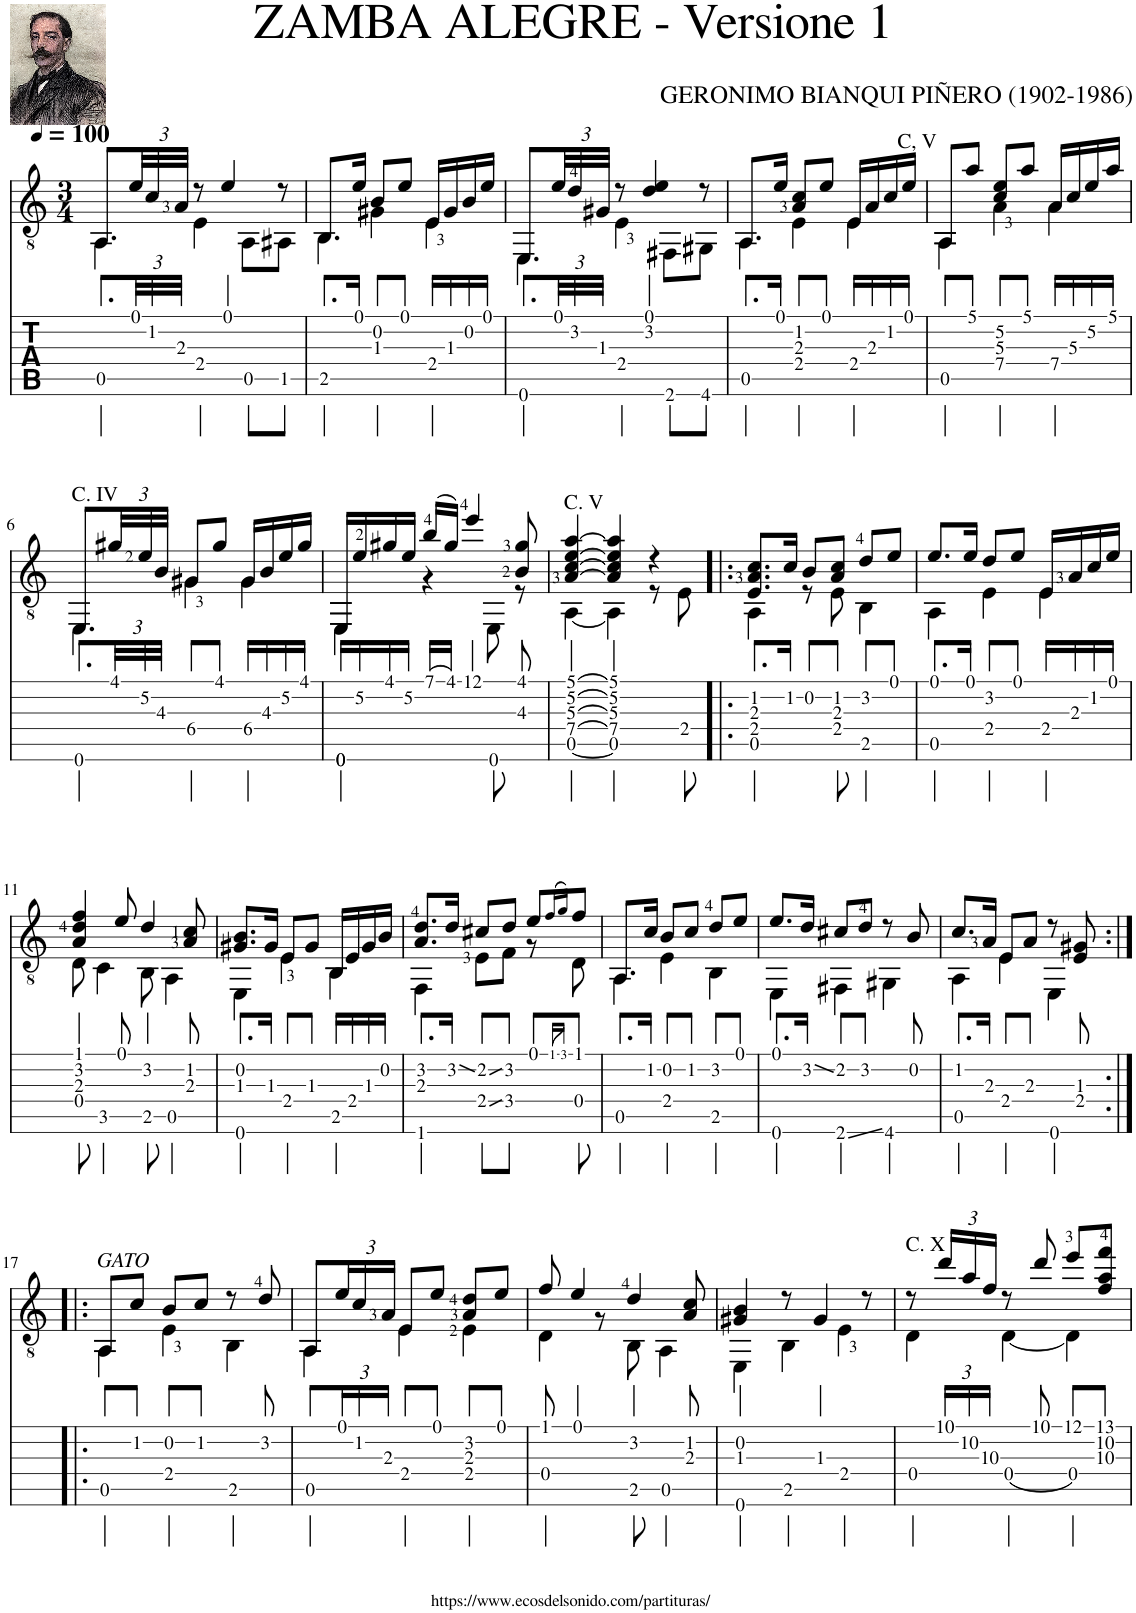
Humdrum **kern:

**kern	**kern
*part2	*part1
*staff2	*staff1
*I"Chitarra classica (Intavolatura)	*I"Chitarra classica
*stria6	*
*	*clefGv2
*k[]	*k[]
*M3/4	*M3/4
*MM100	*MM100
=1	=1
*^	*^
8.AA/L	4AA\	8.AA/L	4AA\
*Xbrackettup	*	*Xbrackettup	*
48e/LL	.	48e/LL	.
48c/	.	48c/	.
48A/JJJ	.	48A/JJJ	.
8r	4E\	8r	4E\
4e/	.	4e/	.
.	8AA\L	.	8AA\L
8r	8AA#X\J	8r	8AA#X\J
=2	=2	=2	=2
8.BB/L	4BB\	8.BB/L	4BB\
16e/Jk	.	16e/Jk	.
8B/L	4G#X\	8B/L	4G#X\
8e/J	.	8e/J	.
16E/LL	4E\	16E/LL	4E\
16G#/	.	16G#/	.
16B/	.	16B/	.
16e/JJ	.	16e/JJ	.
=3	=3	=3	=3
8.EE/L	4EE\	8.EE/L	4EE\
48e/LL	.	48e/LL	.
48d/	.	48d/	.
48G#X/JJJ	.	48G#X/JJJ	.
8r	4E\	8r	4E\
4d/ 4e/	.	4d/ 4e/	.
.	8FF#X\L	.	8FF#X\L
8r	8GG#X\J	8r	8GG#X\J
=4	=4	=4	=4
8.AA/L	4AA\	8.AA/L	4AA\
16e/Jk	.	16e/Jk	.
8A/ 8c/L	4E\	8A/ 8c/L	4E\
8e/J	.	8e/J	.
16E/LL	4E\	16E/LL	4E\
16A/	.	16A/	.
16c/	.	16c/	.
16e/JJ	.	16e/JJ	.
=5	=5	=5	=5
!	!	!LO:TX:a:t=C, V	!
8AA/L	4AA\	8AA/L	4AA\
8a/J	.	8a/J	.
8c/ 8e/L	4A\	8c/ 8e/L	4A\
8a/J	.	8a/J	.
16A/LL	4A\	16A/LL	4A\
16c/	.	16c/	.
16e/	.	16e/	.
16a/JJ	.	16a/JJ	.
!!LO:LB:g=z	!!
=6	=6	=6	=6
!	!	!LO:TX:a:t=C. IV	!
8.EE/L	4EE\	8.EE/L	4EE\
48g#X/LL	.	48g#X/LL	.
48e/	.	48e/	.
48B/JJJ	.	48B/JJJ	.
8G#X/L	4G#\	8G#X/L	4G#\
8g#/J	.	8g#/J	.
16G#/LL	4G#\	16G#/LL	4G#\
16B/	.	16B/	.
16e/	.	16e/	.
16g#/JJ	.	16g#/JJ	.
=7	=7	=7	=7
16EE/LL	4EE\	16EE/LL	4EE\
16e/	.	16e/	.
16g#X/	.	16g#X/	.
16e/JJ	.	16e/JJ	.
(16b/LL	4r	(16b/LL	4r
16g#/JJ)	.	16g#/JJ)	.
4ee/	.	4ee/	.
.	8EE\	.	8EE\
8B/ 8g#/	8r	8B/ 8g#/	8r
=8	=8	=8	=8
!	!	!LO:TX:a:t=C. V	!
[4A/ [4c/ [4e/ [4a/	[4AA\	[4A/ [4c/ [4e/ [4a/	[4AA\
4A/] 4c/] 4e/] 4a/]	4AA\]	4A/] 4c/] 4e/] 4a/]	4AA\]
4r	8r	4r	8r
.	8E\	.	8E\
=9!|:	=9!|:	=9!|:	=9!|:
8.E/ 8.A/ 8.c/L	4AA\	8.E/ 8.A/ 8.c/L	4AA\
16c/Jk	.	16c/Jk	.
8B/L	8r	8B/L	8r
8A/ 8c/J	8E\	8A/ 8c/J	8E\
8d/L	4BB\	8d/L	4BB\
8e/J	.	8e/J	.
=10	=10	=10	=10
8.e/L	4AA\	8.e/L	4AA\
16e/Jk	.	16e/Jk	.
8d/L	4E\	8d/L	4E\
8e/J	.	8e/J	.
16E/LL	4E\	16E/LL	4E\
16A/	.	16A/	.
16c/	.	16c/	.
16e/JJ	.	16e/JJ	.
!!LO:LB:g=z	!!
=11	=11	=11	=11
4A/ 4d/ 4f/	8D\	4A/ 4d/ 4f/	8D\
.	4C\	.	4C\
8e/	.	8e/	.
4d/	8BB\	4d/	8BB\
.	4AA\	.	4AA\
8A/ 8c/	.	8A/ 8c/	.
=12	=12	=12	=12
8.G#X/ 8.B/L	4EE\	8.G#X/ 8.B/L	4EE\
16G#/Jk	.	16G#/Jk	.
8E/L	4E\	8E/L	4E\
8G#/J	.	8G#/J	.
16BB/LL	4BB\	16BB/LL	4BB\
16E/	.	16E/	.
16G#/	.	16G#/	.
16B/JJ	.	16B/JJ	.
=13	=13	=13	=13
8.A/ 8.d/L	4FF\	8.A/ 8.d/L	4FF\
16d/Jk	.	16d/Jk	.
8c#X/L	8E\L	8c#X/L	8E\L
8d/J	8F\J	8d/J	8F\J
8e/L	8r	8e/L	8r
(16qf/LL	.	(16qf/LL	.
16qg/JJ)	.	16qg/JJ)	.
8f/J	8D\	8f/J	8D\
=14	=14	=14	=14
8.AA/L	4AA\	8.AA/L	4AA\
16c/Jk	.	16c/Jk	.
8B/L	4E\	8B/L	4E\
8c/J	.	8c/J	.
8d/L	4BB\	8d/L	4BB\
8e/J	.	8e/J	.
=15	=15	=15	=15
8.e/L	4EE\	8.e/L	4EE\
16d/Jk	.	16d/Jk	.
8c#X/L	4FF#X\	8c#X/L	4FF#X\
8d/J	.	8d/J	.
8r	4GG#X\	8r	4GG#X\
8B/	.	8B/	.
=16	=16	=16	=16
8.c/L	4AA\	8.c/L	4AA\
16A/Jk	.	16A/Jk	.
8E/L	4E\	8E/L	4E\
8A/J	.	8A/J	.
8r	4EE\	8r	4EE\
8E/ 8G#X/	.	8E/ 8G#X/	.
!!LO:LB:g=z	!!
=17:|!|:	=17:|!|:	=17:|!|:	=17:|!|:
!	!	!LO:TX:a:i:t=GATO	!
8AA/L	4AA\	8AA/L	4AA\
8c/J	.	8c/J	.
8B/L	4E\	8B/L	4E\
8c/J	.	8c/J	.
8r	4BB\	8r	4BB\
8d/	.	8d/	.
=18	=18	=18	=18
8AA/L	4AA\	8AA/L	4AA\
24e/L	.	24e/L	.
24c/	.	24c/	.
24A/JJ	.	24A/JJ	.
8E/L	4E\	8E/L	4E\
8e/J	.	8e/J	.
8A/ 8d/L	4E\	8A/ 8d/L	4E\
8e/J	.	8e/J	.
=19	=19	=19	=19
8f/	4D\	8f/	4D\
4e/	.	4e/	.
.	8r	.	8r
4d/	8BB\	4d/	8BB\
.	4AA\	.	4AA\
8A/ 8c/	.	8A/ 8c/	.
=20	=20	=20	=20
4G#X/ 4B/	4EE\	4G#X/ 4B/	4EE\
8r	4BB\	8r	4BB\
4G#/	.	4G#/	.
.	4E\	.	4E\
8r	.	8r	.
=21	=21	=21	=21
!	!	!LO:TX:a:t=C. X	!
8r	4D\	8r	4D\
24dd/LL	.	24dd/LL	.
24a/	.	24a/	.
24f/JJ	.	24f/JJ	.
8r	[4D\	8r	[4D\
8dd/	.	8dd/	.
8ee/L	4D\]	8ee/L	4D\]
8f/ 8a/ 8ff/J	.	8f/ 8a/ 8ff/J	.
*v	*v	*	*
*	*v	*v
=	=
*-	*-
